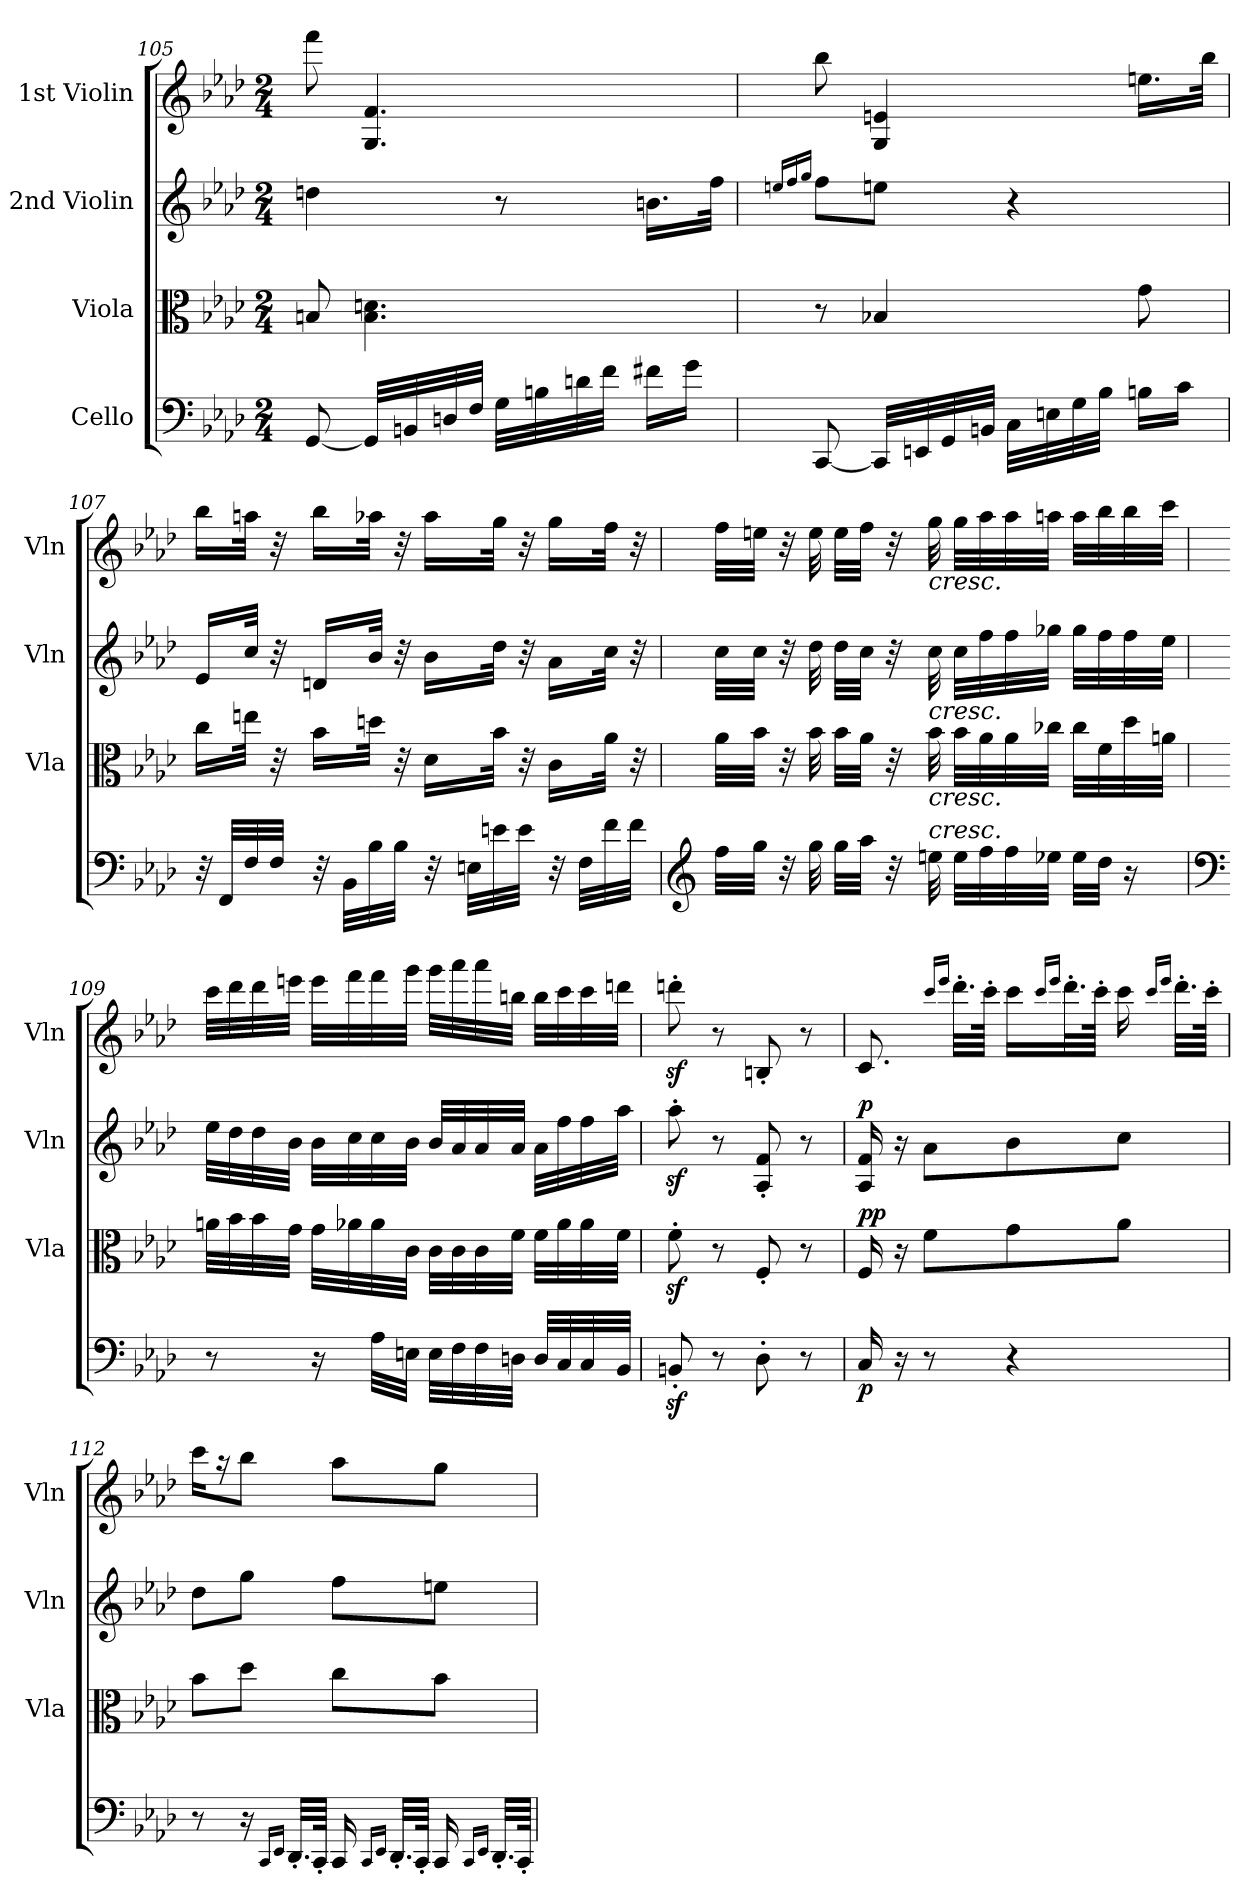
**kern	**dynam	**kern	**dynam	**kern	**dynam	**kern
*part4	*part4	*part3	*part3	*part2	*part2	*part1
*staff4	*staff4	*staff3	*staff3	*staff2	*staff2	*staff1
*I"Cello	*	*I"Viola	*	*I"2nd Violin	*	*I"1st Violin
*	*	*I'Vla	*	*I'Vln	*	*I'Vln
!!LO:LB:g=z
*clefF4	*	*clefC3	*	*clefG2	*	*clefG2
*k[b-e-a-d-]	*	*k[b-e-a-d-]	*	*k[b-e-a-d-]	*	*k[b-e-a-d-]
*f:	*	*f:	*	*f:	*	*f:
*M2/4	*	*M2/4	*	*M2/4	*	*M2/4
=105	=105	=105	=105	=105	=105	=105
[8GG/	.	8Bn/	.	4ddn\	.	8fff\
32GG/LLL]	.	4.B\ 4.dn\	.	.	.	4.G/ 4.f/
32BBn/	.	.	.	.	.	.
32Dn/	.	.	.	.	.	.
32F/JJJ	.	.	.	.	.	.
32G\LLL	.	.	.	8r	.	.
32Bn\	.	.	.	.	.	.
32dn\	.	.	.	.	.	.
32f\JJJ	.	.	.	.	.	.
16f#X\LL	.	.	.	16.bn\LL	.	.
16g\JJ	.	.	.	.	.	.
.	.	.	.	32ff\JJk	.	.
=106	=106	=106	=106	=106	=106	=106
.	.	.	.	16qeen/LL	.	.
.	.	.	.	16qff/	.	.
.	.	.	.	16qgg/JJ	.	.
[8CC/	.	8r	.	8ff\L	.	8bb-\
32CC/LLL]	.	4B-X/	.	8ee\J	.	4G/ 4en/
32EEn/	.	.	.	.	.	.
32GG/	.	.	.	.	.	.
32BBn/JJJ	.	.	.	.	.	.
32C\LLL	.	.	.	4r	.	.
32En\	.	.	.	.	.	.
32G\	.	.	.	.	.	.
32B-\JJJ	.	.	.	.	.	.
16Bn\LL	.	8g\	.	.	.	16.een\LL
16c\JJ	.	.	.	.	.	.
.	.	.	.	.	.	32bb-\JJk
!!LO:LB:g=z
=107	=107	=107	=107	=107	=107	=107
32r	.	16cc\LL	.	16e-/LL	.	16bb-\LL
32FF/LLL	.	.	.	.	.	.
32F/	.	32een\JJk	.	32cc/JJk	.	32aan\JJk
32F/JJJ	.	32r	.	32r	.	32r
32r	.	16b-\LL	.	16dn/LL	.	16bb-\LL
32BB-\LLL	.	.	.	.	.	.
32B-\	.	32ddn\JJk	.	32b-/JJk	.	32aa-X\JJk
32B-\JJJ	.	32r	.	32r	.	32r
32r	.	16d-\LL	.	16b-\LL	.	16aa-\LL
32En\LLL	.	.	.	.	.	.
32en\	.	32b-\JJk	.	32dd-\JJk	.	32gg\JJk
32e\JJJ	.	32r	.	32r	.	32r
32r	.	16c\LL	.	16a-\LL	.	16gg\LL
32F\LLL	.	.	.	.	.	.
32f\	.	32a-\JJk	.	32cc\JJk	.	32ff\JJk
32f\JJJ	.	32r	.	32r	.	32r
=108	=108	=108	=108	=108	=108	=108
*clefG2	*	*	*	*	*	*
32ff\LLL	.	32a-\LLL	.	32cc\LLL	.	32ff\LLL
32gg\JJJ	.	32b-\JJJ	.	32cc\JJJ	.	32een\JJJ
32r	.	32r	.	32r	.	32r
32gg\	.	32b-\	.	32dd-\	.	32ee\
32gg\LLL	.	32b-\LLL	.	32dd-\LLL	.	32ee\LLL
32aa-\JJJ	.	32a-\JJJ	.	32cc\JJJ	.	32ff\JJJ
32r	.	32r	.	32r	.	32r
!	!	!	!	!	!	!LO:TX:b:i:t=cresc.
!	!	!	!	!LO:TX:b:i:t=cresc.	!	!
!	!	!LO:TX:b:i:t=cresc.	!	!	!	!
!LO:TX:a:i:t=cresc.	!	!	!	!	!	!
32een\	.	32b-\	.	32cc\	.	32gg\
32ee\LLL	.	32b-\LLL	.	32cc\LLL	.	32gg\LLL
32ff\	.	32a-\	.	32ff\	.	32aa-\
32ff\	.	32a-\	.	32ff\	.	32aa-\
32ee-X\JJJ	.	32cc-X\JJJ	.	32gg-X\JJJ	.	32aan\JJJ
32ee-\LLL	.	32cc-\LLL	.	32gg-\LLL	.	32aa\LLL
32dd-\JJJ	.	32f\	.	32ff\	.	32bb-\
16r	.	32dd-\	.	32ff\	.	32bb-\
.	.	32an\JJJ	.	32ee-\JJJ	.	32ccc\JJJ
!!LO:PB:g=z
=109	=109	=109	=109	=109	=109	=109
*clefF4	*	*	*	*	*	*
8r	.	32an\LLL	.	32ee-\LLL	.	32ccc\LLL
.	.	32b-\	.	32dd-\	.	32ddd-\
.	.	32b-\	.	32dd-\	.	32ddd-\
.	.	32g\JJJ	.	32b-\JJJ	.	32eeen\JJJ
16r	.	32g\LLL	.	32b-\LLL	.	32eee\LLL
.	.	32a-X\	.	32cc\	.	32fff\
32A-\LLL	.	32a-\	.	32cc\	.	32fff\
32En\JJJ	.	32c\JJJ	.	32b-\JJJ	.	32ggg\JJJ
32E\LLL	.	32c\LLL	.	32b-/LLL	.	32ggg\LLL
32F\	.	32c\	.	32a-/	.	32aaa-\
32F\	.	32c\	.	32a-/	.	32aaa-\
32Dn\JJJ	.	32f\JJJ	.	32a-/JJJ	.	32bbn\JJJ
32D/LLL	.	32f\LLL	.	32a-\LLL	.	32bb\LLL
32C/	.	32a-\	.	32ff\	.	32ccc\
32C/	.	32a-\	.	32ff\	.	32ccc\
32BB-/JJJ	.	32f\JJJ	.	32aa-\JJJ	.	32dddn\JJJ
=110	=110	=110	=110	=110	=110	=110
8BBnz<'/	.	8fz<'\	.	8aa-z<'\	.	8dddnz<'\
8r	.	8r	.	8r	.	8r
8D-'\	.	8F'/	.	8A-/' 8f/'	.	8Bn'/
8r	.	8r	.	8r	.	8r
!!LO:LB:g=z
=111	=111	=111	=111	=111	=111	=111
!	!LO:DY:b	!	!LO:DY:b	!	!	!
!	!	!	!LO:DY:n=1:a	!	!LO:DY:a	!
16C/	p	16F/	p p	16A-/ 16f/	p	8.c/
16r	.	16r	.	16r	.	.
8r	.	8f\L	.	8a-\L	.	.
.	.	.	.	.	.	16qccc/LL
.	.	.	.	.	.	16qeee-/JJ
.	.	.	.	.	.	32.ddd-'\LLL
.	.	.	.	.	.	64ccc'\JJJk
4r	.	8g\	.	8b-\	.	16ccc\LL
.	.	.	.	.	.	16qccc/LL
.	.	.	.	.	.	16qeee-/JJ
.	.	.	.	.	.	32.ddd-'\L
.	.	.	.	.	.	64ccc'\JJJk
.	.	8a-\J	.	8cc\J	.	16ccc\
.	.	.	.	.	.	16qccc/LL
.	.	.	.	.	.	16qeee-/JJ
.	.	.	.	.	.	32.ddd-'\LLL
.	.	.	.	.	.	64ccc'\JJJk
!!LO:LB:g=z
=112	=112	=112	=112	=112	=112	=112
8r	.	8b-\L	.	8dd-\L	.	16ccc\KL
.	.	.	.	.	.	16r
16r	.	8dd-\J	.	8gg\J	.	8bb-\J
16qCC/LL	.	.	.	.	.	.
16qEE-/JJ	.	.	.	.	.	.
32.DD-'/LLL	.	.	.	.	.	.
64CC'/JJJk	.	.	.	.	.	.
16CC/	.	8cc\L	.	8ff\L	.	8aa-\L
16qCC/LL	.	.	.	.	.	.
16qEE-/JJ	.	.	.	.	.	.
32.DD-'/LLL	.	.	.	.	.	.
64CC'/JJJk	.	.	.	.	.	.
16CC/	.	8b-\J	.	8een\J	.	8gg\J
16qCC/LL	.	.	.	.	.	.
16qEE-/JJ	.	.	.	.	.	.
32.DD-'/LLL	.	.	.	.	.	.
64CC'/JJJk	.	.	.	.	.	.
=	=	=	=	=	=	=
*-	*-	*-	*-	*-	*-	*-
